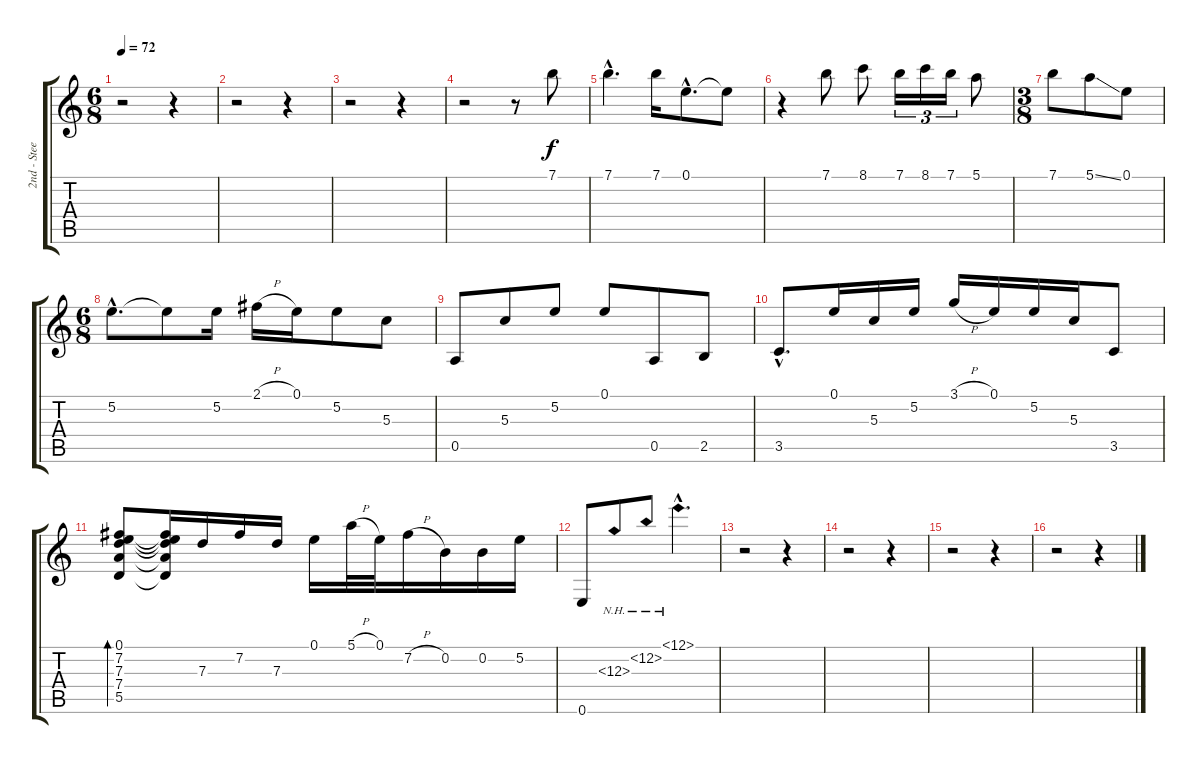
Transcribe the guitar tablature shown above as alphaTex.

\track ("2nd - Steel Guitar" "2nd - Stee") {instrument acousticguitarsteel}
\staff {score tabs}
\tuning (E4 B3 G3 D3 A2 E2) {hide}
\ts (6 8)
\tempo 72
\clef g2
\ks c
r.2{dy f instrument acousticguitarsteel} r.4 |
r.2 r.4 |
r.2 r.4 |
r.2 r.8 7.1.8 |
7.1{hac}.4{d} 7.1.16 0.1{hac}.8{d} 0.1{t}.8 |
r.4 7.1.8 8.1.8 7.1.16{tu (3 2)} 8.1.16{tu (3 2)} 7.1.16{tu (3 2)} 5.1.8 |
\ts (3 8)
7.1.8 5.1{ss}.8 0.1.8 |
\ts (6 8)
5.2{hac}.8{d} 5.2{t}.8 5.2.16 2.1{h}.16 0.1.16 5.2.8 5.3.8 |
0.5.8 5.3.8 5.2.8 0.1.8 0.5.8 2.5.8 |
3.5{hac}.8{d} 0.1.16 5.3.16 5.2.16 3.1{h}.16 0.1.16 5.2.16 5.3.16 3.5.8 |
(0.1 7.2 7.3 7.4 5.5).8{bd 120} (0.1{t} 7.2{t} 7.3{t} 7.4{t} 5.5{t}).16 7.3.16 7.2.16 7.3.16 0.1.16 5.1{h}.32 0.1.32 7.2{h}.16 0.2.16 0.2.16 5.2.16 |
0.6.8 12.3{nh}.8 12.2{nh}.8 12.1{nh hac}.4{d} |
r.2 r.4 |
r.2 r.4 |
r.2 r.4 |
r.2 r.4
